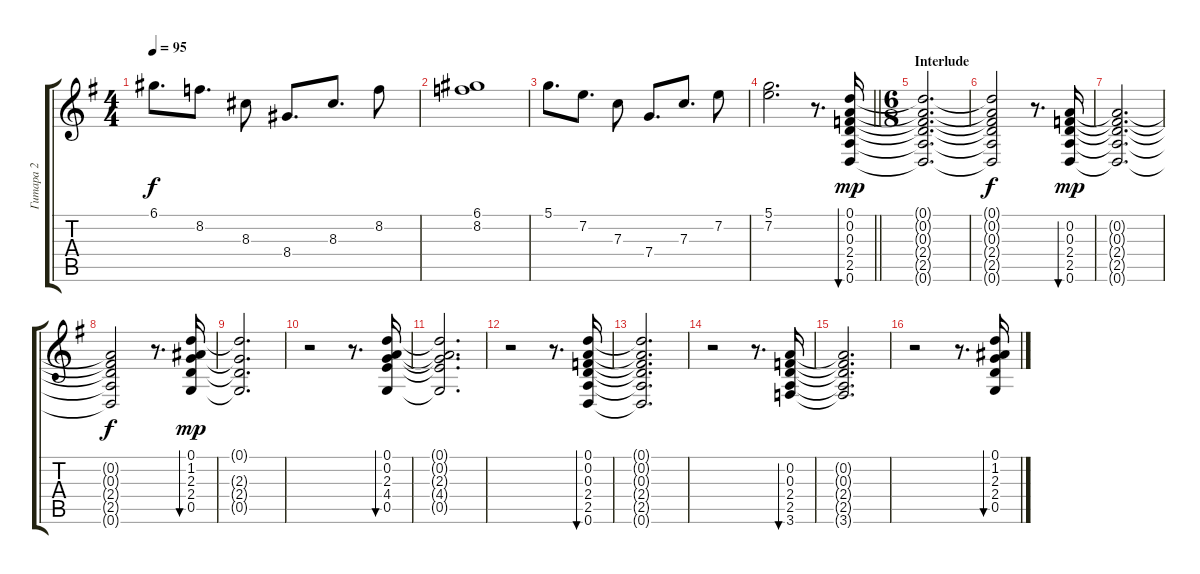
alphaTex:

\track ("Гитара 2" "Гитара 2") {instrument distortionguitar}
\staff {score tabs}
\tuning (D4 A3 F3 C3 G2 D2) {hide}
\ts (4 4)
\tempo 95
\clef g2
\ks eminor
6.1.8{d dy f} 8.2.8{d} 8.3.8 8.4.8{d} 8.3.8{d} 8.2.8 |
(6.1 8.2).1 |
5.1.8{d} 7.2.8{d} 7.3.8 7.4.8{d} 7.3.8{d} 7.2.8 |
\barLineRight lightlight
(5.1 7.2).2{d} r.8{d} (0.1 0.2 0.3 2.4 2.5 0.6).16{bu 480 dy mp volume 16 instrument electricguitarclean} |
\ts (6 8)
\section ("" "Interlude")
(0.1{t} 0.2{t} 0.3{t} 2.4{t} 2.5{t} 0.6{t}).2{d} |
(0.1{t} 0.2{t} 0.3{t} 2.4{t} 2.5{t} 0.6{t}).2{dy f} r.8{d} (0.2 0.3 2.4 2.5 0.6).16{bu 480 dy mp} |
(0.2{t} 0.3{t} 2.4{t} 2.5{t} 0.6{t}).2{d} |
(0.2{t} 0.3{t} 2.4{t} 2.5{t} 0.6{t}).2{dy f} r.8{d} (0.1 1.2 2.3 2.4 0.5).16{bu 480 dy mp} |
(0.1{t} 2.3{t} 2.4{t} 0.5{t}).2{d} |
r.2 r.8{d} (0.1 0.2 2.3 4.4 0.5).16{bu 480} |
(0.1{t} 0.2{t} 2.3{t} 4.4{t} 0.5{t}).2{d} |
r.2 r.8{d} (0.1 0.2 0.3 2.4 2.5 0.6).16{bu 480} |
(0.1{t} 0.2{t} 0.3{t} 2.4{t} 2.5{t} 0.6{t}).2{d} |
r.2 r.8{d} (0.2 0.3 2.4 2.5 3.6).16{bu 480} |
(0.2{t} 0.3{t} 2.4{t} 2.5{t} 3.6{t}).2{d} |
r.2 r.8{d} (0.1 1.2 2.3 2.4 0.5).16{bu 480}
